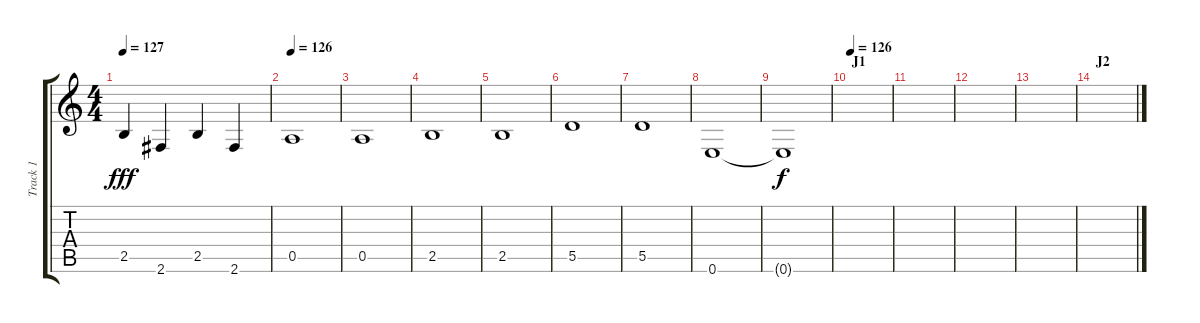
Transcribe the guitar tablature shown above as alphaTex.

\track ("Track 1" "Track 1") {instrument distortionguitar}
\staff {score tabs}
\tuning (E4 B3 G3 D3 A2 E2) {hide}
\ts (4 4)
\tempo 127
\clef g2
\ks c
2.5.4{dy fff} 2.6.4 2.5.4 2.6.4 |
\tempo 126
0.5.1 |
0.5.1 |
2.5.1 |
2.5.1 |
5.5.1 |
5.5.1 |
0.6.1 |
0.6{t}.1{dy f volume 0} |
\section ("" "J1")
\tempo 126
|
|
|
|
\section ("" "J2")
